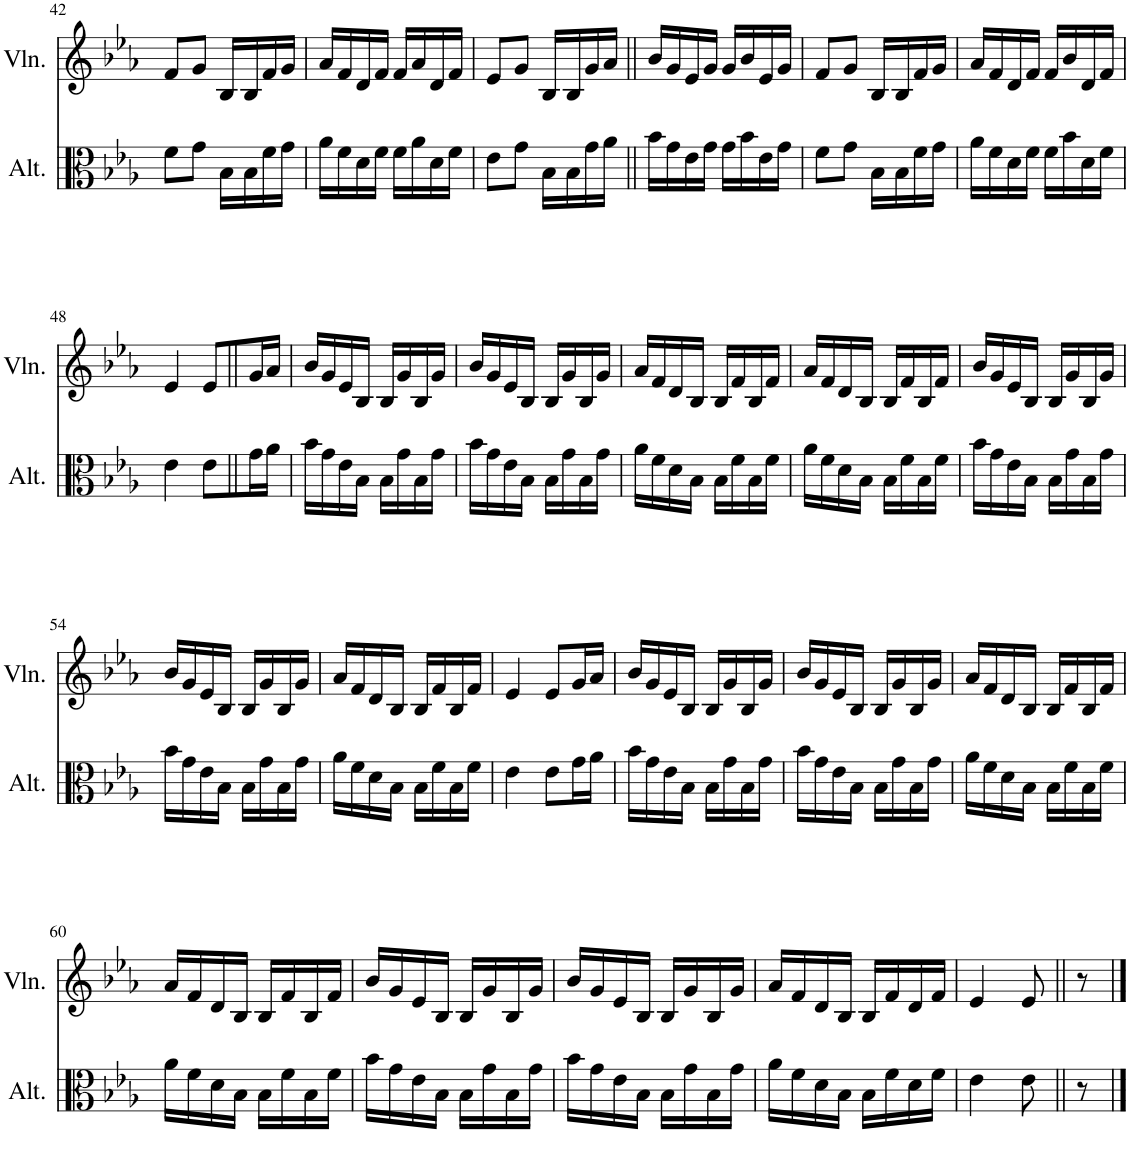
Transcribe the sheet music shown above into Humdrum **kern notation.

**kern	**kern
*part2	*part1
*staff2	*staff1
*I"Alto	*I"Violon
*I'Alt.	*I'Vln.
!!LO:PB:g=z
*clefC3	*clefG2
*k[b-e-a-]	*k[b-e-a-]
*M2/4	*M2/4
=42	=42
8f\L	8f/L
8g\J	8g/J
16B-\LL	16B-/LL
16B-\	16B-/
16f\	16f/
16g\JJ	16g/JJ
=43	=43
16a-\LL	16a-/LL
16f\	16f/
16d\	16d/
16f\JJ	16f/JJ
16f\LL	16f/LL
16a-\	16a-/
16d\	16d/
16f\JJ	16f/JJ
=44	=44
8e-\L	8e-/L
8g\J	8g/J
16B-\LL	16B-/LL
16B-\	16B-/
16g\	16g/
16a-\JJ	16a-/JJ
=45||	=45||
16b-\LL	16b-/LL
16g\	16g/
16e-\	16e-/
16g\JJ	16g/JJ
16g\LL	16g/LL
16b-\	16b-/
16e-\	16e-/
16g\JJ	16g/JJ
=46	=46
8f\L	8f/L
8g\J	8g/J
16B-\LL	16B-/LL
16B-\	16B-/
16f\	16f/
16g\JJ	16g/JJ
=47	=47
16a-\LL	16a-/LL
16f\	16f/
16d\	16d/
16f\JJ	16f/JJ
16f\LL	16f/LL
16b-\	16b-/
16d\	16d/
16f\JJ	16f/JJ
!!LO:LB:g=z
=48	=48
4e-\	4e-/
8e-\L	8e-/L
16g\L	16g/L
16a-\JJ	16a-/JJ
=49	=49
16b-\LL	16b-/LL
16g\	16g/
16e-\	16e-/
16B-\JJ	16B-/JJ
16B-\LL	16B-/LL
16g\	16g/
16B-\	16B-/
16g\JJ	16g/JJ
=50	=50
16b-\LL	16b-/LL
16g\	16g/
16e-\	16e-/
16B-\JJ	16B-/JJ
16B-\LL	16B-/LL
16g\	16g/
16B-\	16B-/
16g\JJ	16g/JJ
=51	=51
16a-\LL	16a-/LL
16f\	16f/
16d\	16d/
16B-\JJ	16B-/JJ
16B-\LL	16B-/LL
16f\	16f/
16B-\	16B-/
16f\JJ	16f/JJ
=52	=52
16a-\LL	16a-/LL
16f\	16f/
16d\	16d/
16B-\JJ	16B-/JJ
16B-\LL	16B-/LL
16f\	16f/
16B-\	16B-/
16f\JJ	16f/JJ
=53	=53
16b-\LL	16b-/LL
16g\	16g/
16e-\	16e-/
16B-\JJ	16B-/JJ
16B-\LL	16B-/LL
16g\	16g/
16B-\	16B-/
16g\JJ	16g/JJ
!!LO:LB:g=z
=54	=54
16b-\LL	16b-/LL
16g\	16g/
16e-\	16e-/
16B-\JJ	16B-/JJ
16B-\LL	16B-/LL
16g\	16g/
16B-\	16B-/
16g\JJ	16g/JJ
=55	=55
16a-\LL	16a-/LL
16f\	16f/
16d\	16d/
16B-\JJ	16B-/JJ
16B-\LL	16B-/LL
16f\	16f/
16B-\	16B-/
16f\JJ	16f/JJ
=56	=56
4e-\	4e-/
8e-\L	8e-/L
16g\L	16g/L
16a-\JJ	16a-/JJ
=57	=57
16b-\LL	16b-/LL
16g\	16g/
16e-\	16e-/
16B-\JJ	16B-/JJ
16B-\LL	16B-/LL
16g\	16g/
16B-\	16B-/
16g\JJ	16g/JJ
=58	=58
16b-\LL	16b-/LL
16g\	16g/
16e-\	16e-/
16B-\JJ	16B-/JJ
16B-\LL	16B-/LL
16g\	16g/
16B-\	16B-/
16g\JJ	16g/JJ
=59	=59
16a-\LL	16a-/LL
16f\	16f/
16d\	16d/
16B-\JJ	16B-/JJ
16B-\LL	16B-/LL
16f\	16f/
16B-\	16B-/
16f\JJ	16f/JJ
!!LO:LB:g=z
=60	=60
16a-\LL	16a-/LL
16f\	16f/
16d\	16d/
16B-\JJ	16B-/JJ
16B-\LL	16B-/LL
16f\	16f/
16B-\	16B-/
16f\JJ	16f/JJ
=61	=61
16b-\LL	16b-/LL
16g\	16g/
16e-\	16e-/
16B-\JJ	16B-/JJ
16B-\LL	16B-/LL
16g\	16g/
16B-\	16B-/
16g\JJ	16g/JJ
=62	=62
16b-\LL	16b-/LL
16g\	16g/
16e-\	16e-/
16B-\JJ	16B-/JJ
16B-\LL	16B-/LL
16g\	16g/
16B-\	16B-/
16g\JJ	16g/JJ
=63	=63
16a-\LL	16a-/LL
16f\	16f/
16d\	16d/
16B-\JJ	16B-/JJ
16B-\LL	16B-/LL
16f\	16f/
16d\	16d/
16f\JJ	16f/JJ
=64	=64
4e-\	4e-/
8e-\	8e-/
8r	8r
==	==
*-	*-
